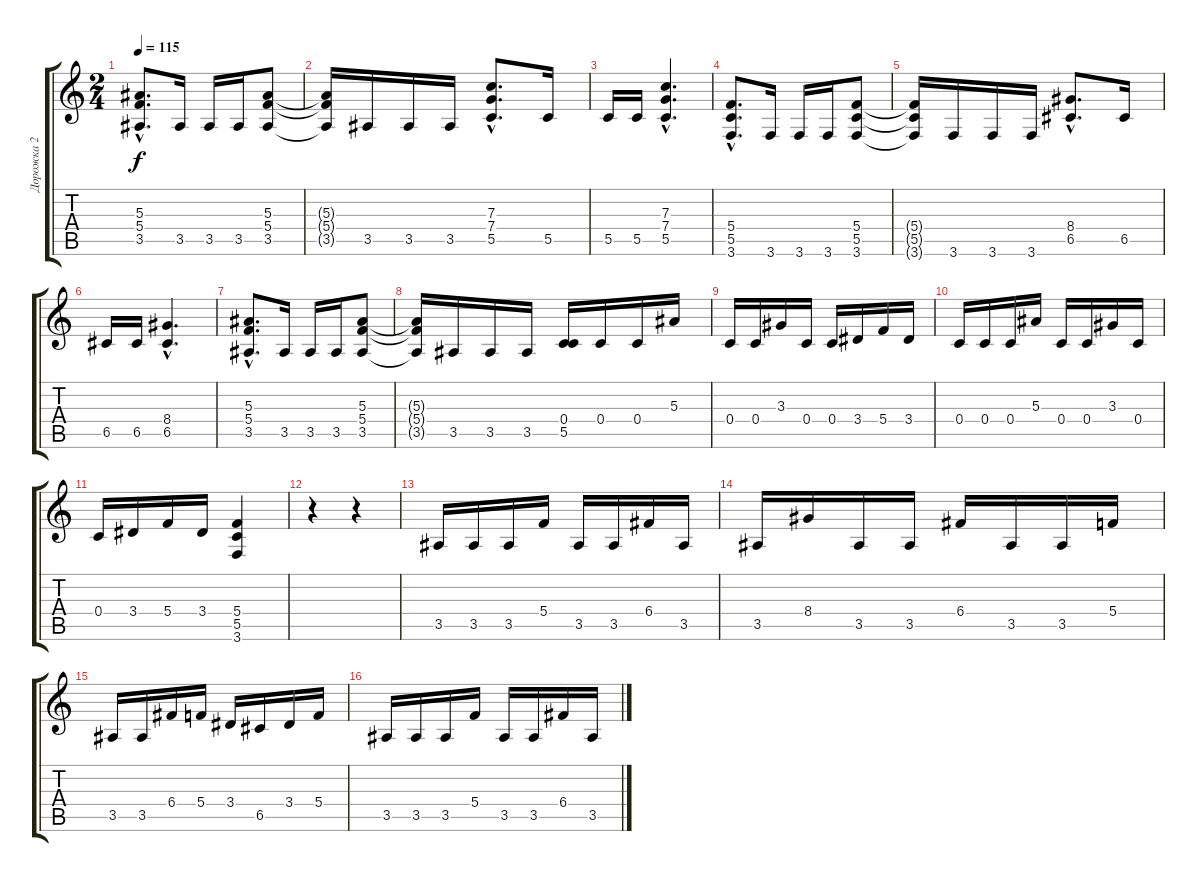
\track ("Дорожка 2" "Дорожка 2") {instrument distortionguitar}
\staff {score tabs}
\tuning (D4 A3 F3 C3 G2 D2) {hide}
\ts (2 4)
\tempo 115
\clef g2
\ks c
(5.3{hac} 5.4{hac} 3.5{hac}).8{d dy f} 3.5.16 3.5.16 3.5.16 (5.3 5.4 3.5).8 |
(5.3{t} 5.4{t} 3.5{t}).16 3.5.16 3.5.16 3.5.16 (7.3{hac} 7.4{hac} 5.5{hac}).8{d} 5.5.16 |
5.5.16 5.5.16 (7.3{hac} 7.4{hac} 5.5{hac}).4{d} |
(5.4{hac} 5.5{hac} 3.6{hac}).8{d} 3.6.16 3.6.16 3.6.16 (5.4 5.5 3.6).8 |
(5.4{t} 5.5{t} 3.6{t}).16 3.6.16 3.6.16 3.6.16 (8.4{hac} 6.5{hac}).8{d} 6.5.16 |
6.5.16 6.5.16 (8.4{hac} 6.5{hac}).4{d} |
(5.3{hac} 5.4{hac} 3.5{hac}).8{d} 3.5.16 3.5.16 3.5.16 (5.3 5.4 3.5).8 |
(5.3{t} 5.4{t} 3.5{t}).16 3.5.16 3.5.16 3.5.16 (0.4 5.5).16 0.4.16 0.4.16 5.3.16 |
0.4.16 0.4.16 3.3.16 0.4.16 0.4.16 3.4.16 5.4.16 3.4.16 |
0.4.16 0.4.16 0.4.16 5.3.16 0.4.16 0.4.16 3.3.16 0.4.16 |
0.4.16 3.4.16 5.4.16 3.4.16 (5.4 5.5 3.6).4 |
r.4 r.4 |
3.5.16 3.5.16 3.5.16 5.4.16 3.5.16 3.5.16 6.4.16 3.5.16 |
3.5.16 8.4.16 3.5.16 3.5.16 6.4.16 3.5.16 3.5.16 5.4.16 |
3.5.16 3.5.16 6.4.16 5.4.16 3.4.16 6.5.16 3.4.16 5.4.16 |
3.5.16 3.5.16 3.5.16 5.4.16 3.5.16 3.5.16 6.4.16 3.5.16
